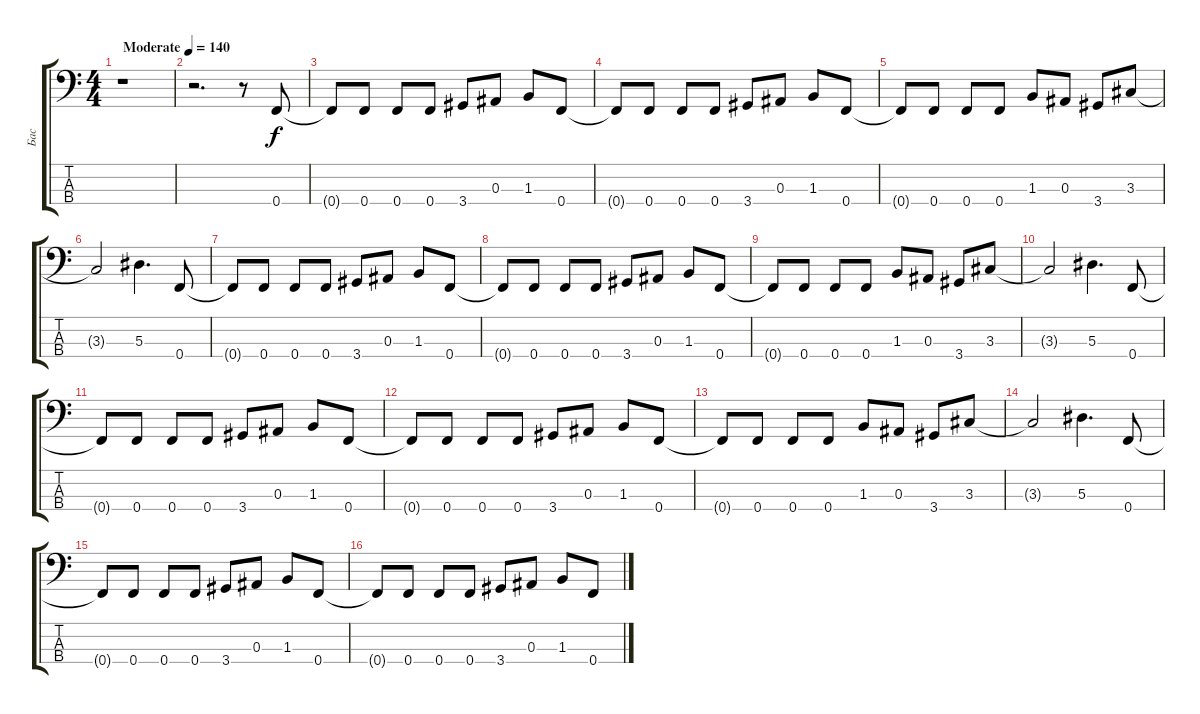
\track ("Бас" "Бас") {instrument electricbassfinger}
\staff {score tabs}
\tuning (Ab2 Eb2 Bb1 F1) {hide}
\ts (4 4)
\tempo (140 "Moderate")
\clef f4
\ks c
r.1{dy f instrument electricbassfinger} |
r.2{d} r.8 0.4.8 |
0.4{t}.8 0.4.8 0.4.8 0.4.8 3.4.8 0.3.8 1.3.8 0.4.8 |
0.4{t}.8 0.4.8 0.4.8 0.4.8 3.4.8 0.3.8 1.3.8 0.4.8 |
0.4{t}.8 0.4.8 0.4.8 0.4.8 1.3.8 0.3.8 3.4.8 3.3.8 |
3.3{t}.2 5.3.4{d} 0.4.8 |
0.4{t}.8 0.4.8 0.4.8 0.4.8 3.4.8 0.3.8 1.3.8 0.4.8 |
0.4{t}.8 0.4.8 0.4.8 0.4.8 3.4.8 0.3.8 1.3.8 0.4.8 |
0.4{t}.8 0.4.8 0.4.8 0.4.8 1.3.8 0.3.8 3.4.8 3.3.8 |
3.3{t}.2 5.3.4{d} 0.4.8 |
0.4{t}.8 0.4.8 0.4.8 0.4.8 3.4.8 0.3.8 1.3.8 0.4.8 |
0.4{t}.8 0.4.8 0.4.8 0.4.8 3.4.8 0.3.8 1.3.8 0.4.8 |
0.4{t}.8 0.4.8 0.4.8 0.4.8 1.3.8 0.3.8 3.4.8 3.3.8 |
3.3{t}.2 5.3.4{d} 0.4.8 |
0.4{t}.8 0.4.8 0.4.8 0.4.8 3.4.8 0.3.8 1.3.8 0.4.8 |
0.4{t}.8 0.4.8 0.4.8 0.4.8 3.4.8 0.3.8 1.3.8 0.4.8
